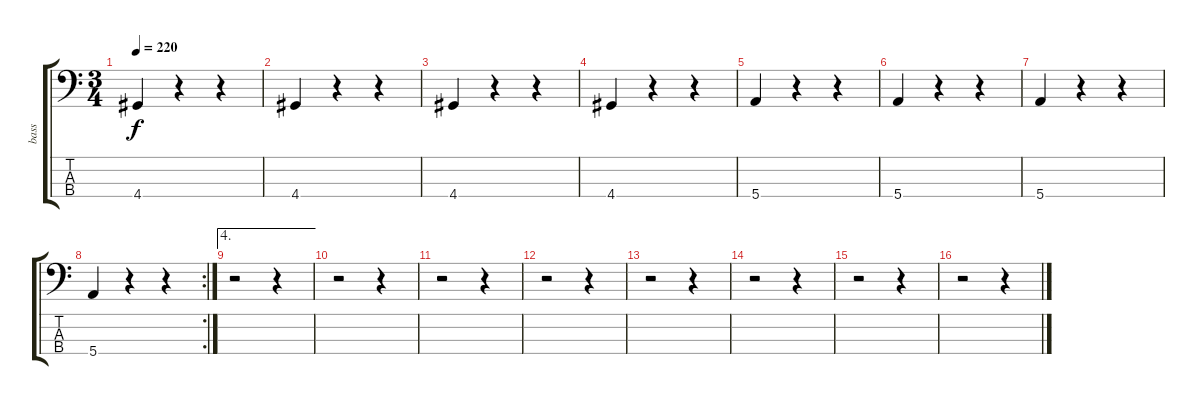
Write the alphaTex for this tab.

\track ("bass" "bass") {instrument acousticbass}
\staff {score tabs}
\tuning (G2 D2 A1 E1) {hide}
\ts (3 4)
\tempo 220
\clef f4
\ks c
4.4.4{dy f} r.4 r.4 |
4.4.4 r.4 r.4 |
4.4.4 r.4 r.4 |
4.4.4 r.4 r.4 |
5.4.4 r.4 r.4 |
5.4.4 r.4 r.4 |
5.4.4 r.4 r.4 |
\rc 2
5.4.4 r.4 r.4 |
\ae 4
r.2 r.4 |
r.2 r.4 |
r.2 r.4 |
r.2 r.4 |
r.2 r.4 |
r.2 r.4 |
r.2 r.4 |
r.2 r.4
